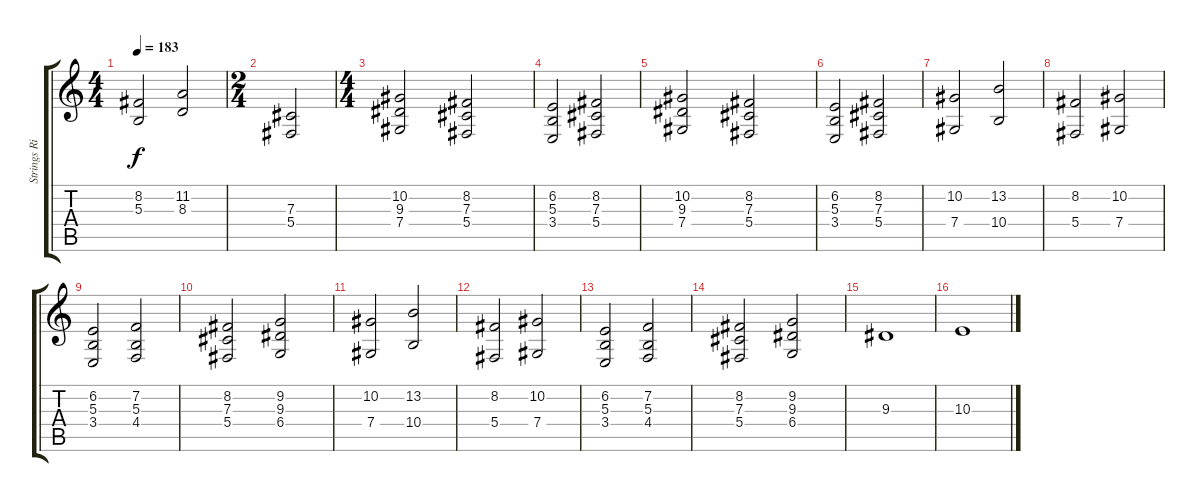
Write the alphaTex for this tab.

\track ("Strings RightHand" "Strings Ri") {instrument stringensemble1}
\staff {score tabs}
\tuning (Eb4 Bb3 Gb3 Db3 Ab2 Eb2) {hide}
\ts (4 4)
\tempo 183
\clef g2
\ks c
(8.2 5.3).2{dy f} (11.2 8.3).2 |
\ts (2 4)
(7.3 5.4).2 |
\ts (4 4)
(10.2 9.3 7.4).2 (8.2 7.3 5.4).2 |
(6.2 5.3 3.4).2 (8.2 7.3 5.4).2 |
(10.2 9.3 7.4).2 (8.2 7.3 5.4).2 |
(6.2 5.3 3.4).2 (8.2 7.3 5.4).2 |
(10.2 7.4).2 (13.2 10.4).2 |
(8.2 5.4).2 (10.2 7.4).2 |
(6.2 5.3 3.4).2 (7.2 5.3 4.4).2 |
(8.2 7.3 5.4).2 (9.2 9.3 6.4).2 |
(10.2 7.4).2 (13.2 10.4).2 |
(8.2 5.4).2 (10.2 7.4).2 |
(6.2 5.3 3.4).2 (7.2 5.3 4.4).2 |
(8.2 7.3 5.4).2 (9.2 9.3 6.4).2 |
9.3.1 |
10.3.1
